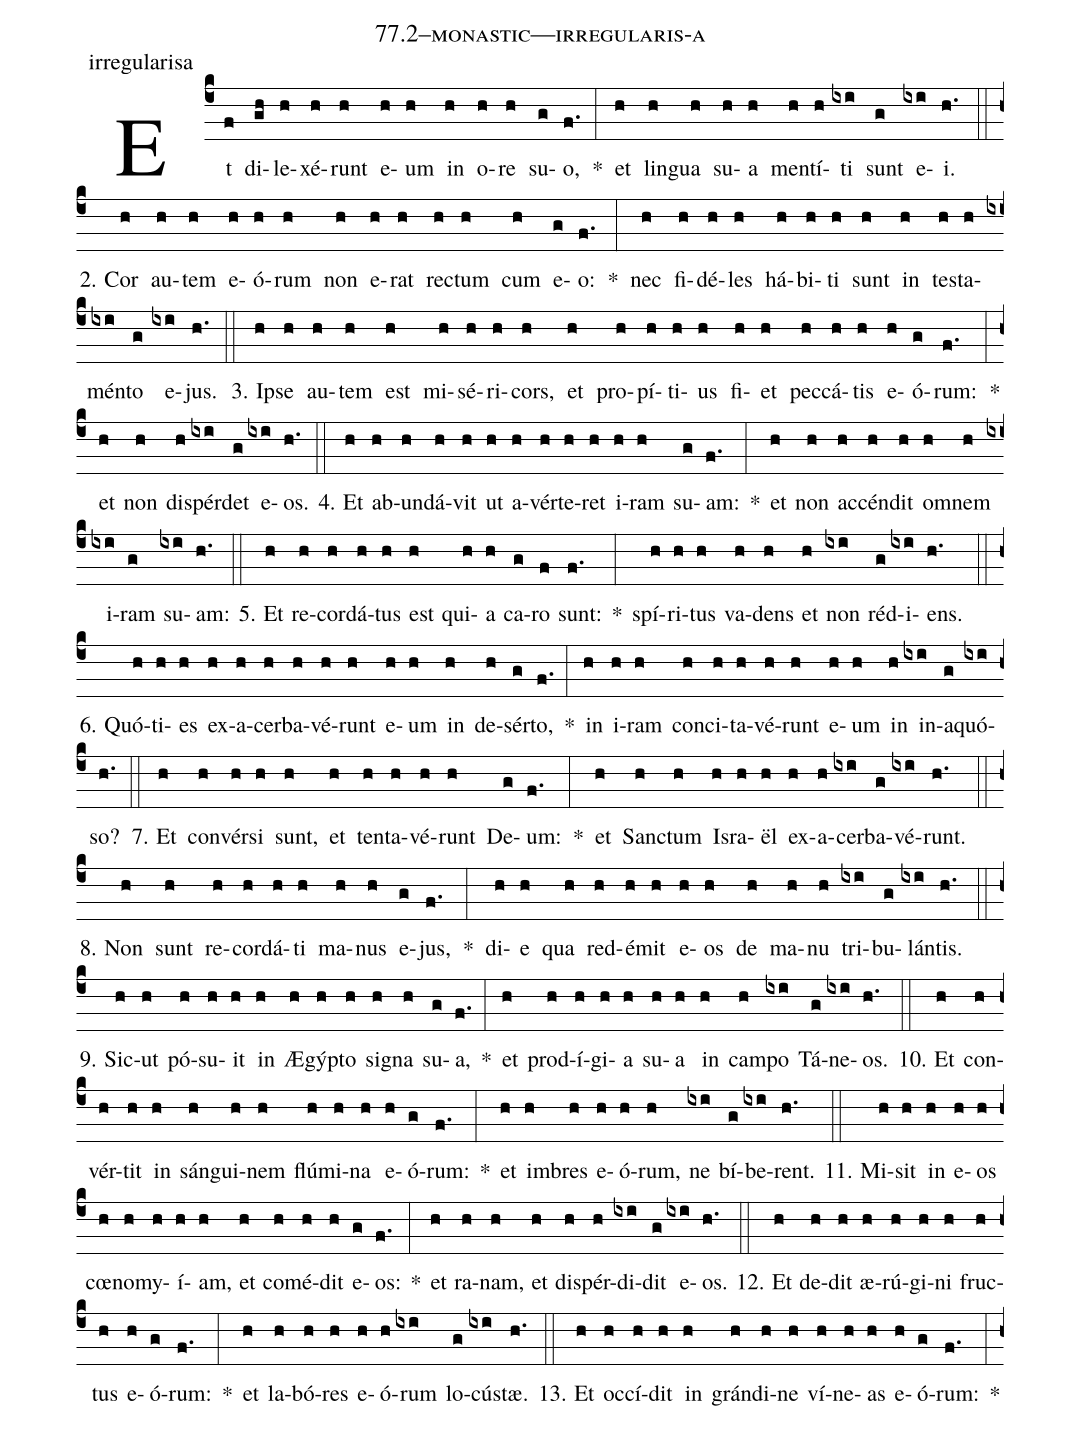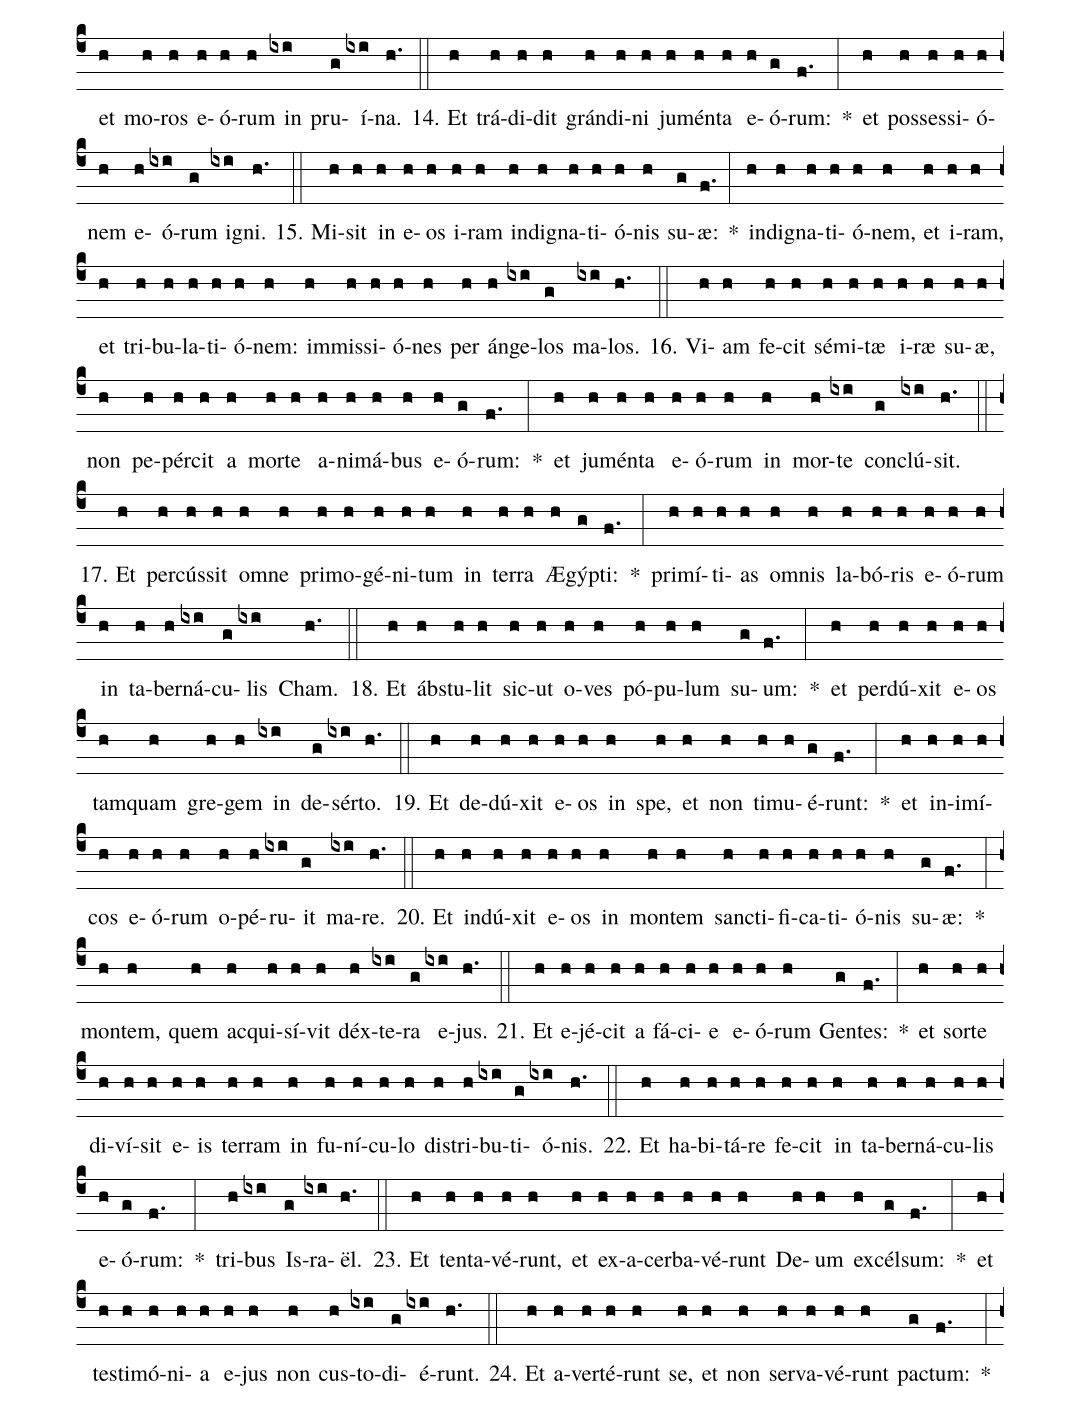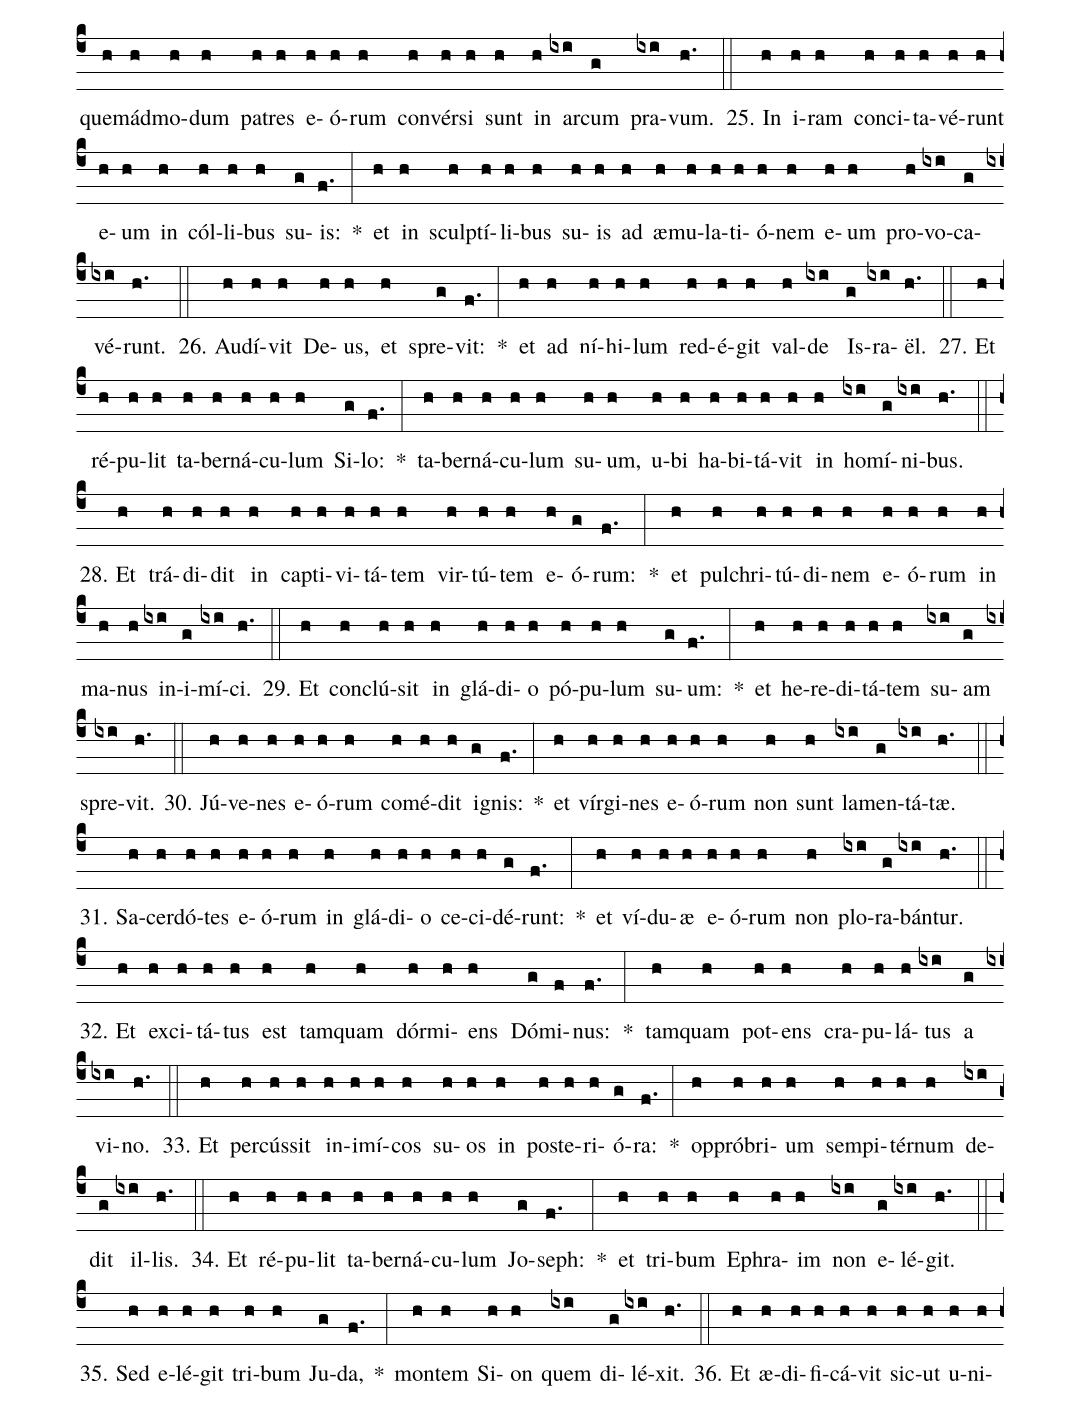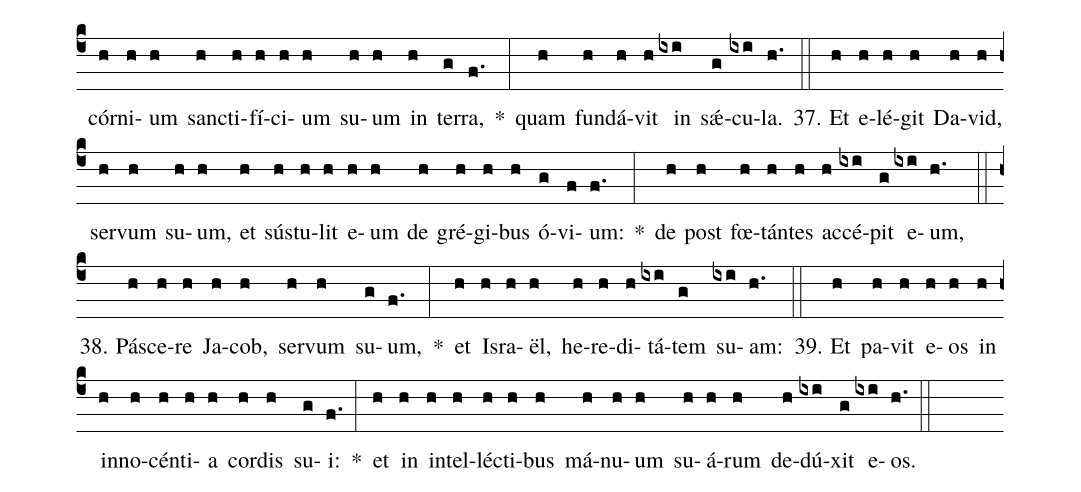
name: 77.2--monastic---irregularis-a;
annotation: irregularisa;
%%
(c4)Et(f) di(gh)le(h)xé(h)runt(h) e(h)um(h) in(h) o(h)re(h) su(g)o,(f.) *(:) et(h) lin(h)gua(h) su(h)a(h) men(h)tí(h)ti(ixi) sunt(g) e(ixi)i.(h.) (::)
2. Cor(h) au(h)tem(h) e(h)ó(h)rum(h) non(h) e(h)rat(h) rec(h)tum(h) cum(h) e(g)o:(f.) *(:) nec(h) fi(h)dé(h)les(h) há(h)bi(h)ti(h) sunt(h) in(h) tes(h)ta(h)mén(ixi)to(g) e(ixi)jus.(h.) (::)
3. Ip(h)se(h) au(h)tem(h) est(h) mi(h)sé(h)ri(h)cors,(h) et(h) pro(h)pí(h)ti(h)us(h) fi(h)et(h) pec(h)cá(h)tis(h) e(h)ó(g)rum:(f.) *(:) et(h) non(h) dis(h)pér(ixi)det(g) e(ixi)os.(h.) (::)
4. Et(h) ab(h)un(h)dá(h)vit(h) ut(h) a(h)vér(h)te(h)ret(h) i(h)ram(h) su(g)am:(f.) *(:) et(h) non(h) ac(h)cén(h)dit(h) om(h)nem(h) i(ixi)ram(g) su(ixi)am:(h.) (::)
5. Et(h) re(h)cor(h)dá(h)tus(h) est(h) qui(h)a(h) ca(g)ro(f) sunt:(f.) *(:) spí(h)ri(h)tus(h) va(h)dens(h) et(h) non(ixi) réd(g)i(ixi)ens.(h.) (::)
6. Quó(h)ti(h)es(h) ex(h)a(h)cer(h)ba(h)vé(h)runt(h) e(h)um(h) in(h) de(h)sér(g)to,(f.) *(:) in(h) i(h)ram(h) con(h)ci(h)ta(h)vé(h)runt(h) e(h)um(h) in(h) in(ixi)a(g)quó(ixi)so?(h.) (::)
7. Et(h) con(h)vér(h)si(h) sunt,(h) et(h) ten(h)ta(h)vé(h)runt(h) De(g)um:(f.) *(:) et(h) Sanc(h)tum(h) Is(h)ra(h)ël(h) ex(h)a(h)cer(ixi)ba(g)vé(ixi)runt.(h.) (::)
8. Non(h) sunt(h) re(h)cor(h)dá(h)ti(h) ma(h)nus(h) e(g)jus,(f.) *(:) di(h)e(h) qua(h) red(h)é(h)mit(h) e(h)os(h) de(h) ma(h)nu(h) tri(ixi)bu(g)lán(ixi)tis.(h.) (::)
9. Sic(h)ut(h) pó(h)su(h)it(h) in(h) Æ(h)gýp(h)to(h) si(h)gna(h) su(g)a,(f.) *(:) et(h) prod(h)í(h)gi(h)a(h) su(h)a(h) in(h) cam(h)po(ixi) Tá(g)ne(ixi)os.(h.) (::)
10. Et(h) con(h)vér(h)tit(h) in(h) sán(h)gui(h)nem(h) flú(h)mi(h)na(h) e(h)ó(g)rum:(f.) *(:) et(h) im(h)bres(h) e(h)ó(h)rum,(h) ne(ixi) bí(g)be(ixi)rent.(h.) (::)
11. Mi(h)sit(h) in(h) e(h)os(h) cœ(h)no(h)my(h)í(h)am,(h) et(h) com(h)é(h)dit(h) e(g)os:(f.) *(:) et(h) ra(h)nam,(h) et(h) dis(h)pér(h)di(ixi)dit(g) e(ixi)os.(h.) (::)
12. Et(h) de(h)dit(h) æ(h)rú(h)gi(h)ni(h) fruc(h)tus(h) e(h)ó(g)rum:(f.) *(:) et(h) la(h)bó(h)res(h) e(h)ó(h)rum(ixi) lo(g)cús(ixi)tæ.(h.) (::)
13. Et(h) oc(h)cí(h)dit(h) in(h) grán(h)di(h)ne(h) ví(h)ne(h)as(h) e(h)ó(g)rum:(f.) *(:) et(h) mo(h)ros(h) e(h)ó(h)rum(h) in(ixi) pru(g)í(ixi)na.(h.) (::)
14. Et(h) trá(h)di(h)dit(h) grán(h)di(h)ni(h) ju(h)mén(h)ta(h) e(h)ó(g)rum:(f.) *(:) et(h) pos(h)ses(h)si(h)ó(h)nem(h) e(h)ó(ixi)rum(g) i(ixi)gni.(h.) (::)
15. Mi(h)sit(h) in(h) e(h)os(h) i(h)ram(h) in(h)di(h)gna(h)ti(h)ó(h)nis(h) su(g)æ:(f.) *(:) in(h)di(h)gna(h)ti(h)ó(h)nem,(h) et(h) i(h)ram,(h) et(h) tri(h)bu(h)la(h)ti(h)ó(h)nem:(h) im(h)mis(h)si(h)ó(h)nes(h) per(h) án(h)ge(ixi)los(g) ma(ixi)los.(h.) (::)
16. Vi(h)am(h) fe(h)cit(h) sé(h)mi(h)tæ(h) i(h)ræ(h) su(h)æ,(h) non(h) pe(h)pér(h)cit(h) a(h) mor(h)te(h) a(h)ni(h)má(h)bus(h) e(h)ó(g)rum:(f.) *(:) et(h) ju(h)mén(h)ta(h) e(h)ó(h)rum(h) in(h) mor(h)te(ixi) con(g)clú(ixi)sit.(h.) (::)
17. Et(h) per(h)cús(h)sit(h) om(h)ne(h) pri(h)mo(h)gé(h)ni(h)tum(h) in(h) ter(h)ra(h) Æ(h)gýp(g)ti:(f.) *(:) pri(h)mí(h)ti(h)as(h) om(h)nis(h) la(h)bó(h)ris(h) e(h)ó(h)rum(h) in(h) ta(h)ber(h)ná(ixi)cu(g)lis(ixi) Cham.(h.) (::)
18. Et(h) ábs(h)tu(h)lit(h) sic(h)ut(h) o(h)ves(h) pó(h)pu(h)lum(h) su(g)um:(f.) *(:) et(h) per(h)dú(h)xit(h) e(h)os(h) tam(h)quam(h) gre(h)gem(h) in(ixi) de(g)sér(ixi)to.(h.) (::)
19. Et(h) de(h)dú(h)xit(h) e(h)os(h) in(h) spe,(h) et(h) non(h) ti(h)mu(h)é(g)runt:(f.) *(:) et(h) in(h)i(h)mí(h)cos(h) e(h)ó(h)rum(h) o(h)pé(h)ru(ixi)it(g) ma(ixi)re.(h.) (::)
20. Et(h) in(h)dú(h)xit(h) e(h)os(h) in(h) mon(h)tem(h) sanc(h)ti(h)fi(h)ca(h)ti(h)ó(h)nis(h) su(g)æ:(f.) *(:) mon(h)tem,(h) quem(h) ac(h)qui(h)sí(h)vit(h) déx(h)te(ixi)ra(g) e(ixi)jus.(h.) (::)
21. Et(h) e(h)jé(h)cit(h) a(h) fá(h)ci(h)e(h) e(h)ó(h)rum(h) Gen(g)tes:(f.) *(:) et(h) sor(h)te(h) di(h)ví(h)sit(h) e(h)is(h) ter(h)ram(h) in(h) fu(h)ní(h)cu(h)lo(h) dis(h)tri(h)bu(ixi)ti(g)ó(ixi)nis.(h.) (::)
22. Et(h) ha(h)bi(h)tá(h)re(h) fe(h)cit(h) in(h) ta(h)ber(h)ná(h)cu(h)lis(h) e(h)ó(g)rum:(f.) *(:) tri(h)bus(ixi) Is(g)ra(ixi)ël.(h.) (::)
23. Et(h) ten(h)ta(h)vé(h)runt,(h) et(h) ex(h)a(h)cer(h)ba(h)vé(h)runt(h) De(h)um(h) ex(h)cél(g)sum:(f.) *(:) et(h) tes(h)ti(h)mó(h)ni(h)a(h) e(h)jus(h) non(h) cus(h)to(ixi)di(g)é(ixi)runt.(h.) (::)
24. Et(h) a(h)ver(h)té(h)runt(h) se,(h) et(h) non(h) ser(h)va(h)vé(h)runt(h) pac(g)tum:(f.) *(:) quem(h)ád(h)mo(h)dum(h) pa(h)tres(h) e(h)ó(h)rum(h) con(h)vér(h)si(h) sunt(h) in(h) ar(ixi)cum(g) pra(ixi)vum.(h.) (::)
25. In(h) i(h)ram(h) con(h)ci(h)ta(h)vé(h)runt(h) e(h)um(h) in(h) cól(h)li(h)bus(h) su(g)is:(f.) *(:) et(h) in(h) sculp(h)tí(h)li(h)bus(h) su(h)is(h) ad(h) æ(h)mu(h)la(h)ti(h)ó(h)nem(h) e(h)um(h) pro(h)vo(ixi)ca(g)vé(ixi)runt.(h.) (::)
26. Au(h)dí(h)vit(h) De(h)us,(h) et(h) spre(g)vit:(f.) *(:) et(h) ad(h) ní(h)hi(h)lum(h) red(h)é(h)git(h) val(h)de(ixi) Is(g)ra(ixi)ël.(h.) (::)
27. Et(h) ré(h)pu(h)lit(h) ta(h)ber(h)ná(h)cu(h)lum(h) Si(g)lo:(f.) *(:) ta(h)ber(h)ná(h)cu(h)lum(h) su(h)um,(h) u(h)bi(h) ha(h)bi(h)tá(h)vit(h) in(h) ho(ixi)mí(g)ni(ixi)bus.(h.) (::)
28. Et(h) trá(h)di(h)dit(h) in(h) cap(h)ti(h)vi(h)tá(h)tem(h) vir(h)tú(h)tem(h) e(h)ó(g)rum:(f.) *(:) et(h) pul(h)chri(h)tú(h)di(h)nem(h) e(h)ó(h)rum(h) in(h) ma(h)nus(h) in(ixi)i(g)mí(ixi)ci.(h.) (::)
29. Et(h) con(h)clú(h)sit(h) in(h) glá(h)di(h)o(h) pó(h)pu(h)lum(h) su(g)um:(f.) *(:) et(h) he(h)re(h)di(h)tá(h)tem(h) su(ixi)am(g) spre(ixi)vit.(h.) (::)
30. Jú(h)ve(h)nes(h) e(h)ó(h)rum(h) com(h)é(h)dit(h) i(g)gnis:(f.) *(:) et(h) vír(h)gi(h)nes(h) e(h)ó(h)rum(h) non(h) sunt(h) la(ixi)men(g)tá(ixi)tæ.(h.) (::)
31. Sa(h)cer(h)dó(h)tes(h) e(h)ó(h)rum(h) in(h) glá(h)di(h)o(h) ce(h)ci(h)dé(g)runt:(f.) *(:) et(h) ví(h)du(h)æ(h) e(h)ó(h)rum(h) non(h) plo(ixi)ra(g)bán(ixi)tur.(h.) (::)
32. Et(h) ex(h)ci(h)tá(h)tus(h) est(h) tam(h)quam(h) dór(h)mi(h)ens(h) Dó(g)mi(f)nus:(f.) *(:) tam(h)quam(h) pot(h)ens(h) cra(h)pu(h)lá(h)tus(ixi) a(g) vi(ixi)no.(h.) (::)
33. Et(h) per(h)cús(h)sit(h) in(h)i(h)mí(h)cos(h) su(h)os(h) in(h) post(h)e(h)ri(h)ó(g)ra:(f.) *(:) op(h)pró(h)bri(h)um(h) sem(h)pi(h)tér(h)num(h) de(ixi)dit(g) il(ixi)lis.(h.) (::)
34. Et(h) ré(h)pu(h)lit(h) ta(h)ber(h)ná(h)cu(h)lum(h) Jo(g)seph:(f.) *(:) et(h) tri(h)bum(h) E(h)phra(h)im(h) non(ixi) e(g)lé(ixi)git.(h.) (::)
35. Sed(h) e(h)lé(h)git(h) tri(h)bum(h) Ju(g)da,(f.) *(:) mon(h)tem(h) Si(h)on(h) quem(ixi) di(g)lé(ixi)xit.(h.) (::)
36. Et(h) æ(h)di(h)fi(h)cá(h)vit(h) sic(h)ut(h) u(h)ni(h)cór(h)ni(h)um(h) sanc(h)ti(h)fí(h)ci(h)um(h) su(h)um(h) in(h) ter(g)ra,(f.) *(:) quam(h) fun(h)dá(h)vit(h) in(ixi) sǽ(g)cu(ixi)la.(h.) (::)
37. Et(h) e(h)lé(h)git(h) Da(h)vid,(h) ser(h)vum(h) su(h)um,(h) et(h) sús(h)tu(h)lit(h) e(h)um(h) de(h) gré(h)gi(h)bus(h) ó(g)vi(f)um:(f.) *(:) de(h) post(h) fœ(h)tán(h)tes(h) ac(h)cé(ixi)pit(g) e(ixi)um,(h.) (::)
38. Pá(h)sce(h)re(h) Ja(h)cob,(h) ser(h)vum(h) su(g)um,(f.) *(:) et(h) Is(h)ra(h)ël,(h) he(h)re(h)di(h)tá(ixi)tem(g) su(ixi)am:(h.) (::)
39. Et(h) pa(h)vit(h) e(h)os(h) in(h) in(h)no(h)cén(h)ti(h)a(h) cor(h)dis(h) su(g)i:(f.) *(:) et(h) in(h) in(h)tel(h)léc(h)ti(h)bus(h) má(h)nu(h)um(h) su(h)á(h)rum(h) de(h)dú(ixi)xit(g) e(ixi)os.(h.) (::)
